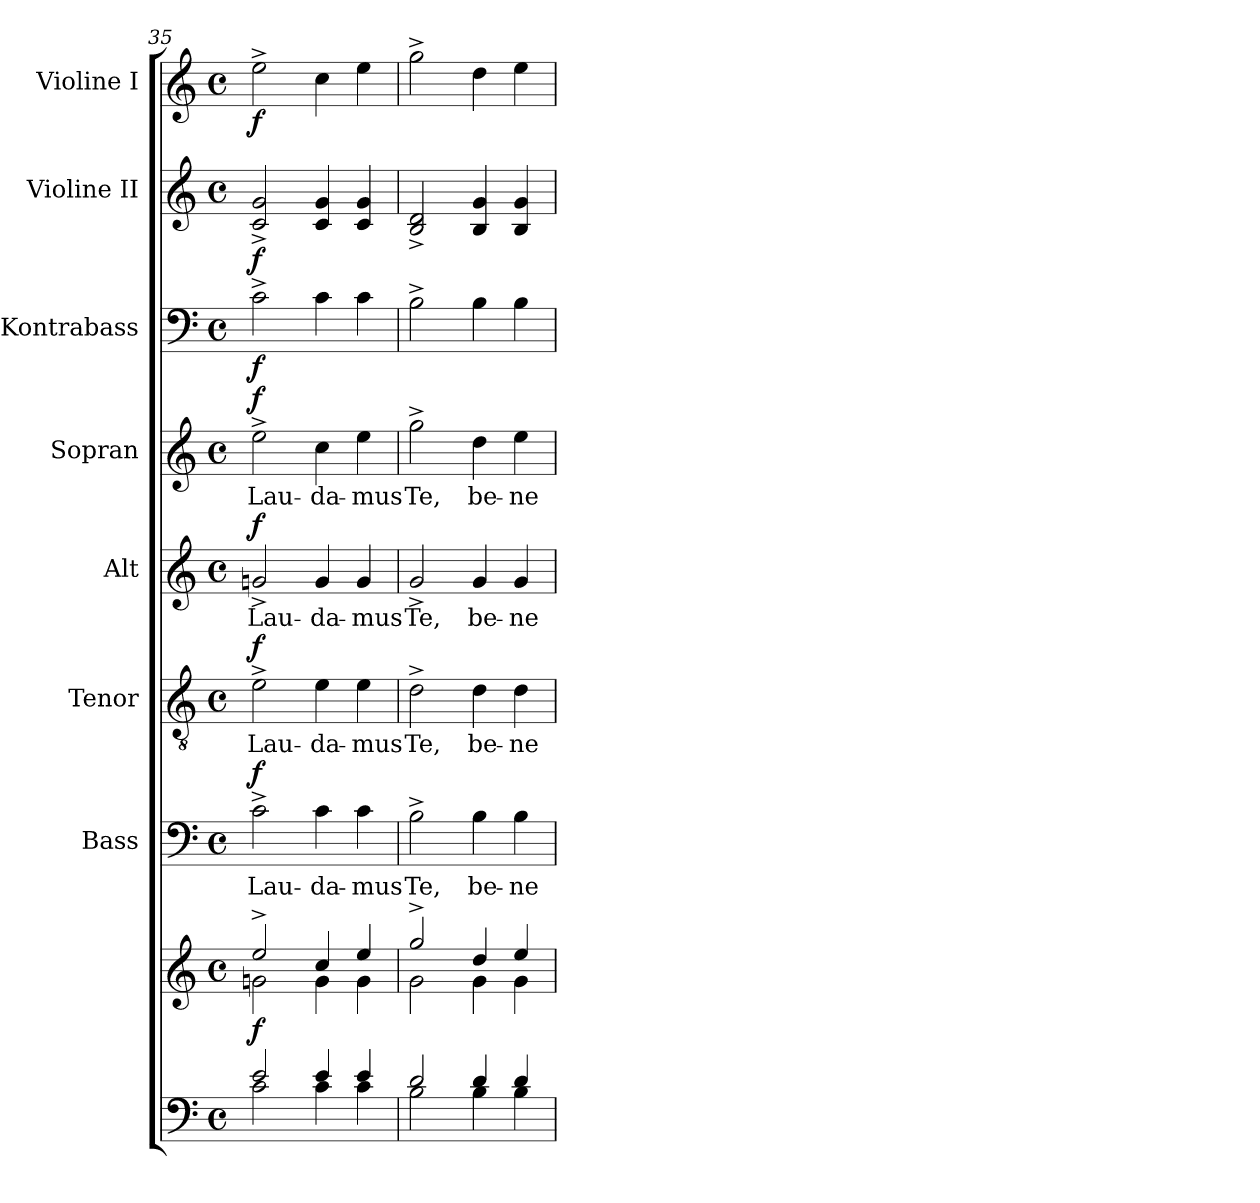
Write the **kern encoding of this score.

**kern	**kern	**dynam	**kern	**text	**dynam	**kern	**text	**dynam	**kern	**text	**dynam	**kern	**text	**dynam	**kern	**dynam	**kern	**dynam	**kern	**dynam
*part8	*part8	*part8	*part7	*part7	*part7	*part6	*part6	*part6	*part5	*part5	*part5	*part4	*part4	*part4	*part3	*part3	*part2	*part2	*part1	*part1
*staff9	*staff8	*staff8/9	*staff7	*staff7	*staff7	*staff6	*staff6	*staff6	*staff5	*staff5	*staff5	*staff4	*staff4	*staff4	*staff3	*staff3	*staff2	*staff2	*staff1	*staff1
*	*	*	*I"Bass	*	*	*I"Tenor	*	*	*I"Alt	*	*	*I"Sopran	*	*	*I"Kontrabass	*	*I"Violine II	*	*I"Violine I	*
*	*	*	*I'B.	*	*	*I'T.	*	*	*I'A.	*	*	*I'S.	*	*	*I'Kb.	*	*I'Vl. II	*	*I'Vl. I	*
*clefF4	*clefG2	*	*clefF4	*	*	*clefGv2	*	*	*clefG2	*	*	*clefG2	*	*	*clefF4	*	*clefG2	*	*clefG2	*
*	*	*	*	*	*	*	*	*	*	*	*	*	*	*	*ITrd7c12	*	*	*	*	*
*k[]	*k[]	*	*k[]	*	*	*k[]	*	*	*k[]	*	*	*k[]	*	*	*k[]	*	*k[]	*	*k[]	*
*C:	*C:	*	*C:	*	*	*C:	*	*	*C:	*	*	*C:	*	*	*C:	*	*C:	*	*C:	*
*M4/4	*M4/4	*	*M4/4	*	*	*M4/4	*	*	*M4/4	*	*	*M4/4	*	*	*M4/4	*	*M4/4	*	*M4/4	*
*met(c)	*met(c)	*	*met(c)	*	*	*met(c)	*	*	*met(c)	*	*	*met(c)	*	*	*met(c)	*	*met(c)	*	*met(c)	*
=35	=35	=35	=35	=35	=35	=35	=35	=35	=35	=35	=35	=35	=35	=35	=35	=35	=35	=35	=35	=35
*^	*^	*	*	*	*	*	*	*	*	*	*	*	*	*	*	*	*	*	*	*
!	!	!	!	!LO:DY:b	!	!LO:LY:b	!LO:DY:a	!	!LO:LY:b	!LO:DY:a	!	!LO:LY:b	!LO:DY:a	!	!LO:LY:b	!LO:DY:a	!	!LO:DY:b	!	!LO:DY:b	!	!LO:DY:b
2e/	2c\	2ee^>/	2gn\	f	2c^>\	Lau-	f	2e^>\	Lau-	f	2gn^>/	Lau-	f	2ee^>\	Lau-	f	2C^>\	f	2c/^< 2g/^<	f	2ee^>\	f
!	!	!	!	!	!	!LO:LY:b	!	!	!LO:LY:b	!	!	!LO:LY:b	!	!	!LO:LY:b	!	!	!	!	!	!	!
4e/	4c\	4cc/	4g\	.	4c\	-da-	.	4e\	-da-	.	4g/	-da-	.	4cc\	-da-	.	4C\	.	4c/ 4g/	.	4cc\	.
!	!	!	!	!	!	!LO:LY:b	!	!	!LO:LY:b	!	!	!LO:LY:b	!	!	!LO:LY:b	!	!	!	!	!	!	!
4e/	4c\	4ee/	4g\	.	4c\	-mus	.	4e\	-mus	.	4g/	-mus	.	4ee\	-mus	.	4C\	.	4c/ 4g/	.	4ee\	.
=36	=36	=36	=36	=36	=36	=36	=36	=36	=36	=36	=36	=36	=36	=36	=36	=36	=36	=36	=36	=36	=36	=36
!	!	!	!	!	!	!LO:LY:b	!	!	!LO:LY:b	!	!	!LO:LY:b	!	!	!LO:LY:b	!	!	!	!	!	!	!
2d/	2B\	2gg^>/	2g\	.	2B^>\	Te,	.	2d^>\	Te,	.	2g^>/	Te,	.	2gg^>\	Te,	.	2BB^>\	.	2B/^< 2d/^<	.	2gg^>\	.
!	!	!	!	!	!	!LO:LY:b	!	!	!LO:LY:b	!	!	!LO:LY:b	!	!	!LO:LY:b	!	!	!	!	!	!	!
4d/	4B\	4dd/	4g\	.	4B\	be-	.	4d\	be-	.	4g/	be-	.	4dd\	be-	.	4BB\	.	4B/ 4g/	.	4dd\	.
!	!	!	!	!	!	!LO:LY:b	!	!	!LO:LY:b	!	!	!LO:LY:b	!	!	!LO:LY:b	!	!	!	!	!	!	!
4d/	4B\	4ee/	4g\	.	4B\	-ne-	.	4d\	-ne-	.	4g/	-ne-	.	4ee\	-ne-	.	4BB\	.	4B/ 4g/	.	4ee\	.
*v	*v	*	*	*	*	*	*	*	*	*	*	*	*	*	*	*	*	*	*	*	*	*
*	*v	*v	*	*	*	*	*	*	*	*	*	*	*	*	*	*	*	*	*	*	*
=	=	=	=	=	=	=	=	=	=	=	=	=	=	=	=	=	=	=	=	=
*-	*-	*-	*-	*-	*-	*-	*-	*-	*-	*-	*-	*-	*-	*-	*-	*-	*-	*-	*-	*-
